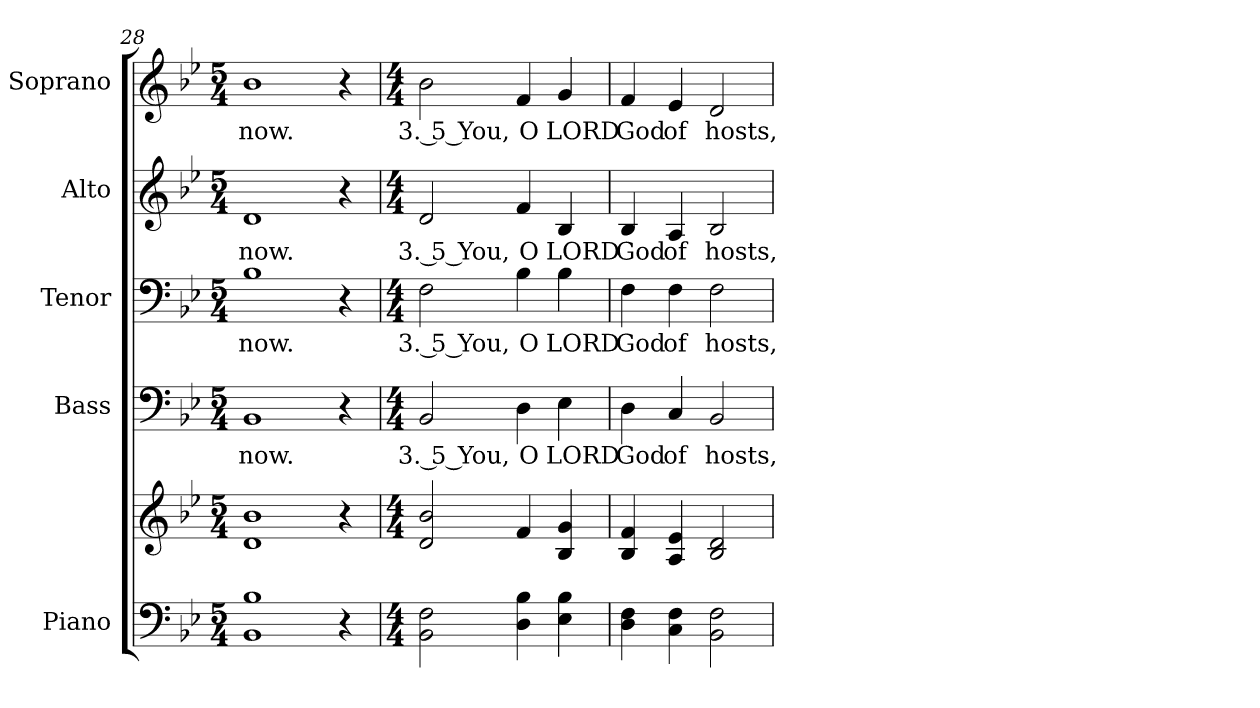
**kern	**kern	**kern	**text	**kern	**text	**kern	**text	**kern	**text
*part5	*part5	*part4	*part4	*part3	*part3	*part2	*part2	*part1	*part1
*staff6	*staff5	*staff4	*staff4	*staff3	*staff3	*staff2	*staff2	*staff1	*staff1
*I"Piano	*	*I"Bass	*	*I"Tenor	*	*I"Alto	*	*I"Soprano	*
*I'Pno.	*	*I'B.	*	*I'T.	*	*I'A.	*	*I'S.	*
*clefF4	*clefG2	*clefF4	*	*clefF4	*	*clefG2	*	*clefG2	*
*k[b-e-]	*k[b-e-]	*k[b-e-]	*	*k[b-e-]	*	*k[b-e-]	*	*k[b-e-]	*
*B-:	*B-:	*B-:	*	*B-:	*	*B-:	*	*B-:	*
*M5/4	*M5/4	*M5/4	*	*M5/4	*	*M5/4	*	*M5/4	*
=28	=28	=28	=28	=28	=28	=28	=28	=28	=28
!	!	!	!LO:LY:b:color=#000000	!	!	!	!	!	!
!	!	!	!	!	!LO:LY:b:color=#000000	!	!	!	!
!	!	!	!	!	!	!	!LO:LY:b:color=#000000	!	!
!	!	!	!	!	!	!	!	!	!LO:LY:b:color=#000000
1BB-i 1B-i	1di 1b-i	1BB-i	now.	1B-i	now.	1di	now.	1b-i	now.
4r	4r	4r	.	4r	.	4r	.	4r	.
=29	=29	=29	=29	=29	=29	=29	=29	=29	=29
*M4/4	*M4/4	*M4/4	*	*M4/4	*	*M4/4	*	*M4/4	*
!	!	!	!LO:LY:b:color=#000000	!	!	!	!	!	!
!	!	!	!	!	!LO:LY:b:color=#000000	!	!	!	!
!	!	!	!	!	!	!	!LO:LY:b:color=#000000	!	!
!	!	!	!	!	!	!	!	!	!LO:LY:b:color=#000000
2BB-i\ 2Fi	2di/ 2b-i	2BB-i/	3. 5 You,	2Fi\	3. 5 You,	2di/	3. 5 You,	2b-i\	3. 5 You,
!	!	!	!LO:LY:b:color=#000000	!	!	!	!	!	!
!	!	!	!	!	!LO:LY:b:color=#000000	!	!	!	!
!	!	!	!	!	!	!	!LO:LY:b:color=#000000	!	!
!	!	!	!	!	!	!	!	!	!LO:LY:b:color=#000000
4Di\ 4B-i	4fi/	4Di\	O	4B-i\	O	4fi/	O	4fi/	O
!	!	!	!LO:LY:b:color=#000000	!	!	!	!	!	!
!	!	!	!	!	!LO:LY:b:color=#000000	!	!	!	!
!	!	!	!	!	!	!	!LO:LY:b:color=#000000	!	!
!	!	!	!	!	!	!	!	!	!LO:LY:b:color=#000000
4E-i\ 4B-i	4B-i/ 4gi	4E-i\	LORD	4B-i\	LORD	4B-i/	LORD	4gi/	LORD
=30	=30	=30	=30	=30	=30	=30	=30	=30	=30
!	!	!	!LO:LY:b:color=#000000	!	!	!	!	!	!
!	!	!	!	!	!LO:LY:b:color=#000000	!	!	!	!
!	!	!	!	!	!	!	!LO:LY:b:color=#000000	!	!
!	!	!	!	!	!	!	!	!	!LO:LY:b:color=#000000
4Di\ 4Fi	4B-i/ 4fi	4Di\	God	4Fi\	God	4B-i/	God	4fi/	God
!	!	!	!LO:LY:b:color=#000000	!	!	!	!	!	!
!	!	!	!	!	!LO:LY:b:color=#000000	!	!	!	!
!	!	!	!	!	!	!	!LO:LY:b:color=#000000	!	!
!	!	!	!	!	!	!	!	!	!LO:LY:b:color=#000000
4Ci\ 4Fi	4Ai/ 4e-i	4Ci/	of	4Fi\	of	4Ai/	of	4e-i/	of
!	!	!	!LO:LY:b:color=#000000	!	!	!	!	!	!
!	!	!	!	!	!LO:LY:b:color=#000000	!	!	!	!
!	!	!	!	!	!	!	!LO:LY:b:color=#000000	!	!
!	!	!	!	!	!	!	!	!	!LO:LY:b:color=#000000
2BB-i\ 2Fi	2B-i/ 2di	2BB-i/	hosts,	2Fi\	hosts,	2B-i/	hosts,	2di/	hosts,
=	=	=	=	=	=	=	=	=	=
*-	*-	*-	*-	*-	*-	*-	*-	*-	*-
